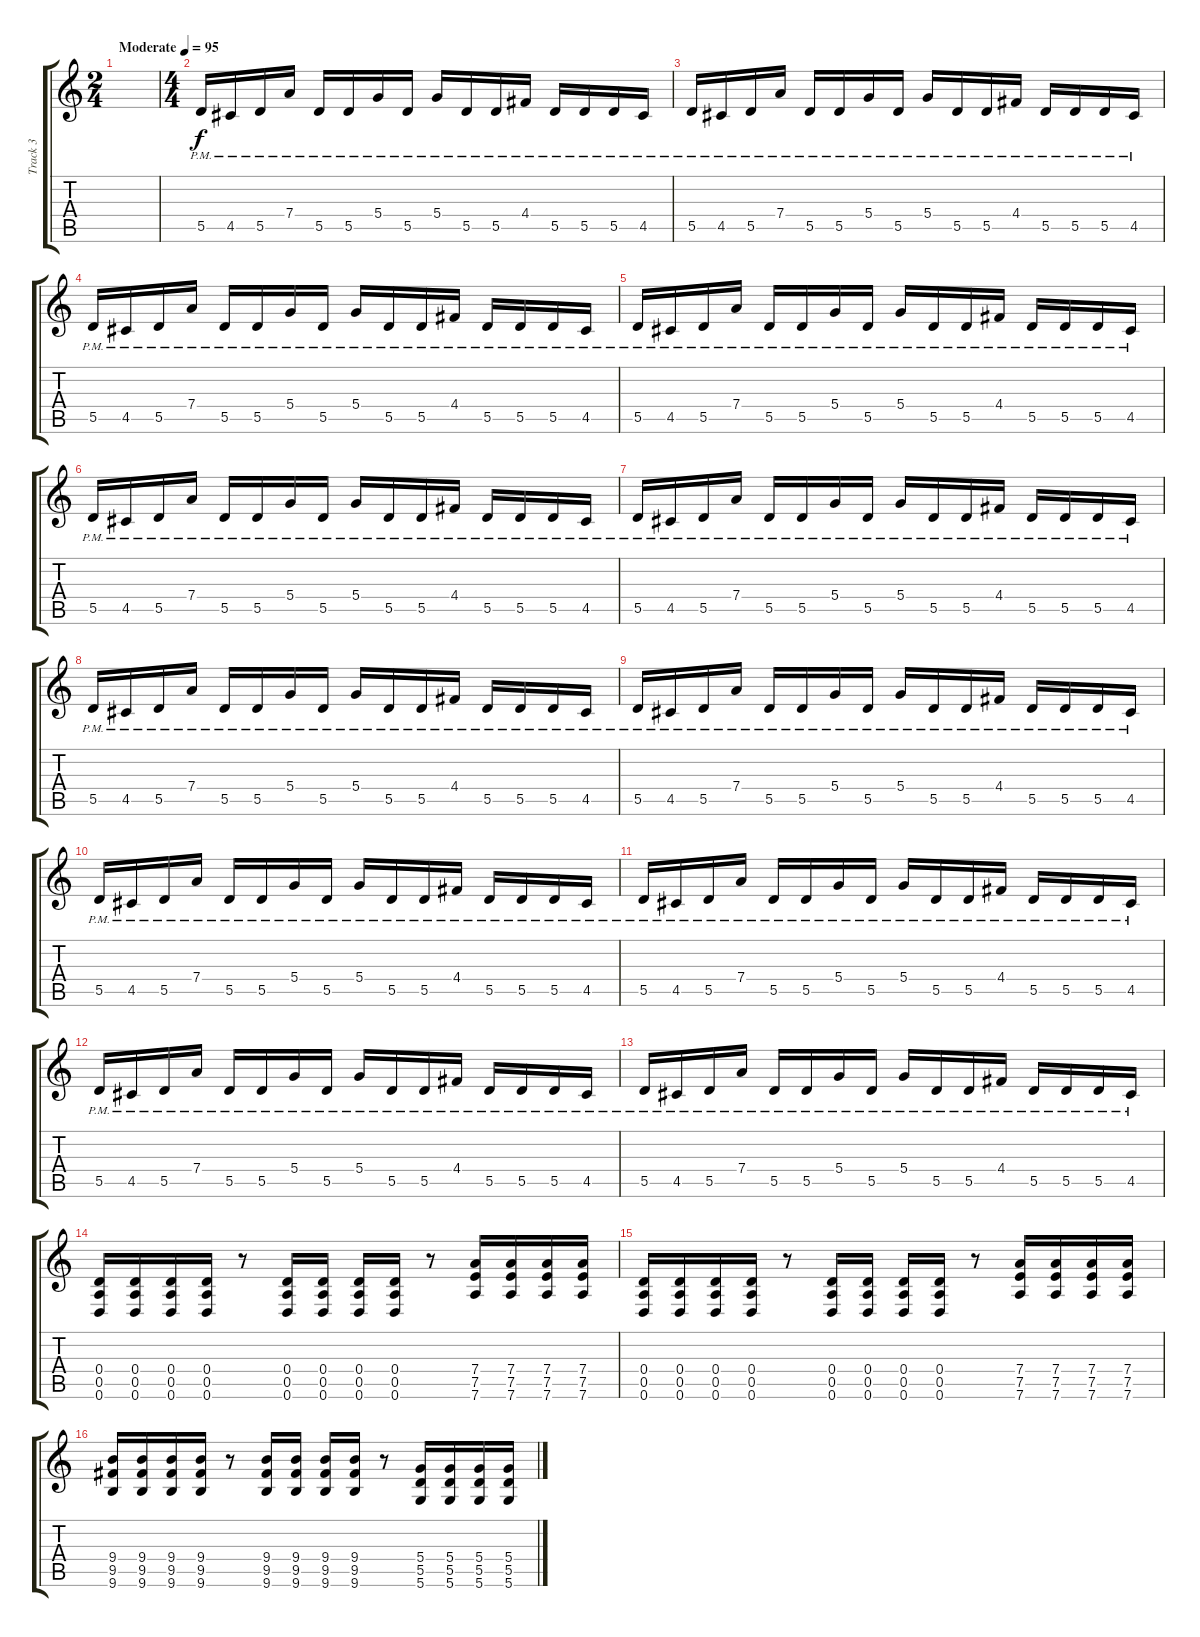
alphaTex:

\track ("Track 3" "Track 3") {instrument overdrivenguitar}
\staff {score tabs}
\tuning (E4 B3 G3 D3 A2 D2) {hide}
\ts (2 4)
\tempo (95 "Moderate")
\clef g2
\ks c
|
\ts (4 4)
5.5{pm}.16 4.5{pm}.16 5.5{pm}.16 7.4{pm}.16 5.5{pm}.16 5.5{pm}.16 5.4{pm}.16 5.5{pm}.16 5.4{pm}.16 5.5{pm}.16 5.5{pm}.16 4.4{pm}.16 5.5{pm}.16 5.5{pm}.16 5.5{pm}.16 4.5{pm}.16 |
5.5{pm}.16 4.5{pm}.16 5.5{pm}.16 7.4{pm}.16 5.5{pm}.16 5.5{pm}.16 5.4{pm}.16 5.5{pm}.16 5.4{pm}.16 5.5{pm}.16 5.5{pm}.16 4.4{pm}.16 5.5{pm}.16 5.5{pm}.16 5.5{pm}.16 4.5{pm}.16 |
5.5{pm}.16 4.5{pm}.16 5.5{pm}.16 7.4{pm}.16 5.5{pm}.16 5.5{pm}.16 5.4{pm}.16 5.5{pm}.16 5.4{pm}.16 5.5{pm}.16 5.5{pm}.16 4.4{pm}.16 5.5{pm}.16 5.5{pm}.16 5.5{pm}.16 4.5{pm}.16 |
5.5{pm}.16 4.5{pm}.16 5.5{pm}.16 7.4{pm}.16 5.5{pm}.16 5.5{pm}.16 5.4{pm}.16 5.5{pm}.16 5.4{pm}.16 5.5{pm}.16 5.5{pm}.16 4.4{pm}.16 5.5{pm}.16 5.5{pm}.16 5.5{pm}.16 4.5{pm}.16 |
5.5{pm}.16 4.5{pm}.16 5.5{pm}.16 7.4{pm}.16 5.5{pm}.16 5.5{pm}.16 5.4{pm}.16 5.5{pm}.16 5.4{pm}.16 5.5{pm}.16 5.5{pm}.16 4.4{pm}.16 5.5{pm}.16 5.5{pm}.16 5.5{pm}.16 4.5{pm}.16 |
5.5{pm}.16 4.5{pm}.16 5.5{pm}.16 7.4{pm}.16 5.5{pm}.16 5.5{pm}.16 5.4{pm}.16 5.5{pm}.16 5.4{pm}.16 5.5{pm}.16 5.5{pm}.16 4.4{pm}.16 5.5{pm}.16 5.5{pm}.16 5.5{pm}.16 4.5{pm}.16 |
5.5{pm}.16 4.5{pm}.16 5.5{pm}.16 7.4{pm}.16 5.5{pm}.16 5.5{pm}.16 5.4{pm}.16 5.5{pm}.16 5.4{pm}.16 5.5{pm}.16 5.5{pm}.16 4.4{pm}.16 5.5{pm}.16 5.5{pm}.16 5.5{pm}.16 4.5{pm}.16 |
5.5{pm}.16 4.5{pm}.16 5.5{pm}.16 7.4{pm}.16 5.5{pm}.16 5.5{pm}.16 5.4{pm}.16 5.5{pm}.16 5.4{pm}.16 5.5{pm}.16 5.5{pm}.16 4.4{pm}.16 5.5{pm}.16 5.5{pm}.16 5.5{pm}.16 4.5{pm}.16 |
5.5{pm}.16 4.5{pm}.16 5.5{pm}.16 7.4{pm}.16 5.5{pm}.16 5.5{pm}.16 5.4{pm}.16 5.5{pm}.16 5.4{pm}.16 5.5{pm}.16 5.5{pm}.16 4.4{pm}.16 5.5{pm}.16 5.5{pm}.16 5.5{pm}.16 4.5{pm}.16 |
5.5{pm}.16 4.5{pm}.16 5.5{pm}.16 7.4{pm}.16 5.5{pm}.16 5.5{pm}.16 5.4{pm}.16 5.5{pm}.16 5.4{pm}.16 5.5{pm}.16 5.5{pm}.16 4.4{pm}.16 5.5{pm}.16 5.5{pm}.16 5.5{pm}.16 4.5{pm}.16 |
5.5{pm}.16 4.5{pm}.16 5.5{pm}.16 7.4{pm}.16 5.5{pm}.16 5.5{pm}.16 5.4{pm}.16 5.5{pm}.16 5.4{pm}.16 5.5{pm}.16 5.5{pm}.16 4.4{pm}.16 5.5{pm}.16 5.5{pm}.16 5.5{pm}.16 4.5{pm}.16 |
5.5{pm}.16 4.5{pm}.16 5.5{pm}.16 7.4{pm}.16 5.5{pm}.16 5.5{pm}.16 5.4{pm}.16 5.5{pm}.16 5.4{pm}.16 5.5{pm}.16 5.5{pm}.16 4.4{pm}.16 5.5{pm}.16 5.5{pm}.16 5.5{pm}.16 4.5{pm}.16 |
(0.4 0.5 0.6).16{instrument overdrivenguitar} (0.4 0.5 0.6).16 (0.4 0.5 0.6).16 (0.4 0.5 0.6).16 r.8 (0.4 0.5 0.6).16 (0.4 0.5 0.6).16 (0.4 0.5 0.6).16 (0.4 0.5 0.6).16 r.8 (7.4 7.5 7.6).16 (7.4 7.5 7.6).16 (7.4 7.5 7.6).16 (7.4 7.5 7.6).16 |
(0.4 0.5 0.6).16 (0.4 0.5 0.6).16 (0.4 0.5 0.6).16 (0.4 0.5 0.6).16 r.8 (0.4 0.5 0.6).16 (0.4 0.5 0.6).16 (0.4 0.5 0.6).16 (0.4 0.5 0.6).16 r.8 (7.4 7.5 7.6).16 (7.4 7.5 7.6).16 (7.4 7.5 7.6).16 (7.4 7.5 7.6).16 |
(9.4 9.5 9.6).16 (9.4 9.5 9.6).16 (9.4 9.5 9.6).16 (9.4 9.5 9.6).16 r.8 (9.4 9.5 9.6).16 (9.4 9.5 9.6).16 (9.4 9.5 9.6).16 (9.4 9.5 9.6).16 r.8 (5.4 5.5 5.6).16 (5.4 5.5 5.6).16 (5.4 5.5 5.6).16 (5.4 5.5 5.6).16
